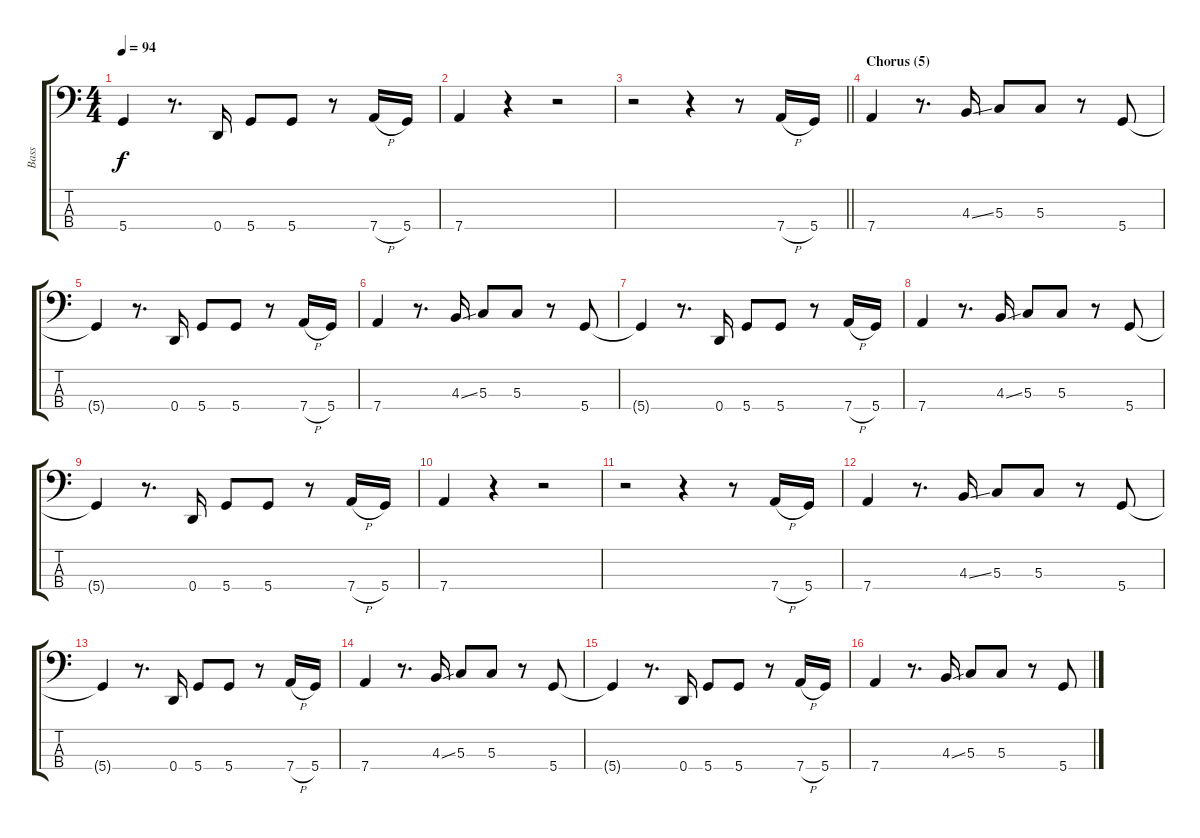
\track ("Bass" "Bass") {instrument electricbasspick}
\staff {score tabs}
\tuning (F2 C2 G1 D1) {hide}
\ts (4 4)
\tempo 94
\clef f4
\ks aminor
5.4{t}.4{dy f} r.8{d} 0.4.16 5.4.8 5.4.8 r.8 7.4{h}.16 5.4.16 |
7.4.4 r.4 r.2 |
\barLineRight lightlight
r.2 r.4 r.8 7.4{h}.16 5.4.16 |
\section ("" "Chorus (5)")
7.4.4 r.8{d} 4.3{ss}.16 5.3.8 5.3.8 r.8 5.4.8 |
5.4{t}.4 r.8{d} 0.4.16 5.4.8 5.4.8 r.8 7.4{h}.16 5.4.16 |
7.4.4 r.8{d} 4.3{ss}.16 5.3.8 5.3.8 r.8 5.4.8 |
5.4{t}.4 r.8{d} 0.4.16 5.4.8 5.4.8 r.8 7.4{h}.16 5.4.16 |
7.4.4 r.8{d} 4.3{ss}.16 5.3.8 5.3.8 r.8 5.4.8 |
5.4{t}.4 r.8{d} 0.4.16 5.4.8 5.4.8 r.8 7.4{h}.16 5.4.16 |
7.4.4 r.4 r.2 |
r.2 r.4 r.8 7.4{h}.16 5.4.16 |
7.4.4 r.8{d} 4.3{ss}.16 5.3.8 5.3.8 r.8 5.4.8 |
5.4{t}.4 r.8{d} 0.4.16 5.4.8 5.4.8 r.8 7.4{h}.16 5.4.16 |
7.4.4 r.8{d} 4.3{ss}.16 5.3.8 5.3.8 r.8 5.4.8 |
5.4{t}.4 r.8{d} 0.4.16 5.4.8 5.4.8 r.8 7.4{h}.16 5.4.16 |
7.4.4 r.8{d} 4.3{ss}.16 5.3.8 5.3.8 r.8 5.4.8
